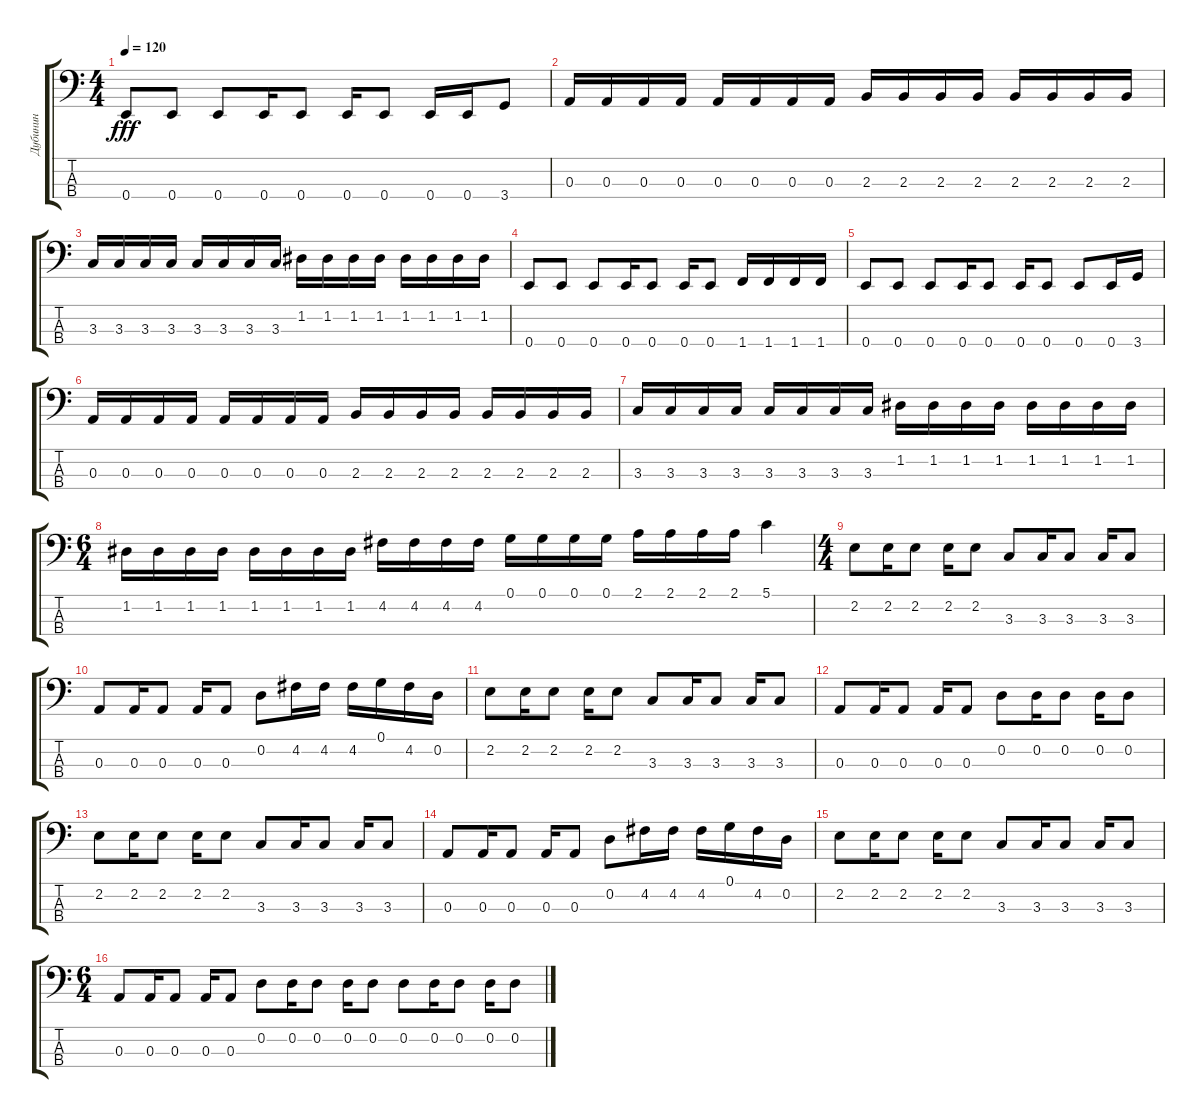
\track ("Дубинин" "Дубинин") {instrument electricbassfinger}
\staff {score tabs}
\tuning (G2 D2 A1 E1) {hide}
\ts (4 4)
\tempo 120
\clef f4
\ks c
0.4.8{dy fff} 0.4.8 0.4.8 0.4.16 0.4.8 0.4.16 0.4.8 0.4.16 0.4.16 3.4.8 |
0.3.16 0.3.16 0.3.16 0.3.16 0.3.16 0.3.16 0.3.16 0.3.16 2.3.16 2.3.16 2.3.16 2.3.16 2.3.16 2.3.16 2.3.16 2.3.16 |
3.3.16 3.3.16 3.3.16 3.3.16 3.3.16 3.3.16 3.3.16 3.3.16 1.2.16 1.2.16 1.2.16 1.2.16 1.2.16 1.2.16 1.2.16 1.2.16 |
0.4.8 0.4.8 0.4.8 0.4.16 0.4.8 0.4.16 0.4.8 1.4.16 1.4.16 1.4.16 1.4.16 |
0.4.8 0.4.8 0.4.8 0.4.16 0.4.8 0.4.16 0.4.8 0.4.8 0.4.16 3.4.16 |
0.3.16 0.3.16 0.3.16 0.3.16 0.3.16 0.3.16 0.3.16 0.3.16 2.3.16 2.3.16 2.3.16 2.3.16 2.3.16 2.3.16 2.3.16 2.3.16 |
3.3.16 3.3.16 3.3.16 3.3.16 3.3.16 3.3.16 3.3.16 3.3.16 1.2.16 1.2.16 1.2.16 1.2.16 1.2.16 1.2.16 1.2.16 1.2.16 |
\ts (6 4)
1.2.16 1.2.16 1.2.16 1.2.16 1.2.16 1.2.16 1.2.16 1.2.16 4.2.16 4.2.16 4.2.16 4.2.16 0.1.16 0.1.16 0.1.16 0.1.16 2.1.16 2.1.16 2.1.16 2.1.16 5.1.4 |
\ts (4 4)
2.2.8 2.2.16 2.2.8 2.2.16 2.2.8 3.3.8 3.3.16 3.3.8 3.3.16 3.3.8 |
0.3.8 0.3.16 0.3.8 0.3.16 0.3.8 0.2.8 4.2.16 4.2.16 4.2.16 0.1.16 4.2.16 0.2.16 |
2.2.8 2.2.16 2.2.8 2.2.16 2.2.8 3.3.8 3.3.16 3.3.8 3.3.16 3.3.8 |
0.3.8 0.3.16 0.3.8 0.3.16 0.3.8 0.2.8 0.2.16 0.2.8 0.2.16 0.2.8 |
2.2.8 2.2.16 2.2.8 2.2.16 2.2.8 3.3.8 3.3.16 3.3.8 3.3.16 3.3.8 |
0.3.8 0.3.16 0.3.8 0.3.16 0.3.8 0.2.8 4.2.16 4.2.16 4.2.16 0.1.16 4.2.16 0.2.16 |
2.2.8 2.2.16 2.2.8 2.2.16 2.2.8 3.3.8 3.3.16 3.3.8 3.3.16 3.3.8 |
\ts (6 4)
0.3.8 0.3.16 0.3.8 0.3.16 0.3.8 0.2.8 0.2.16 0.2.8 0.2.16 0.2.8 0.2.8 0.2.16 0.2.8 0.2.16 0.2.8
